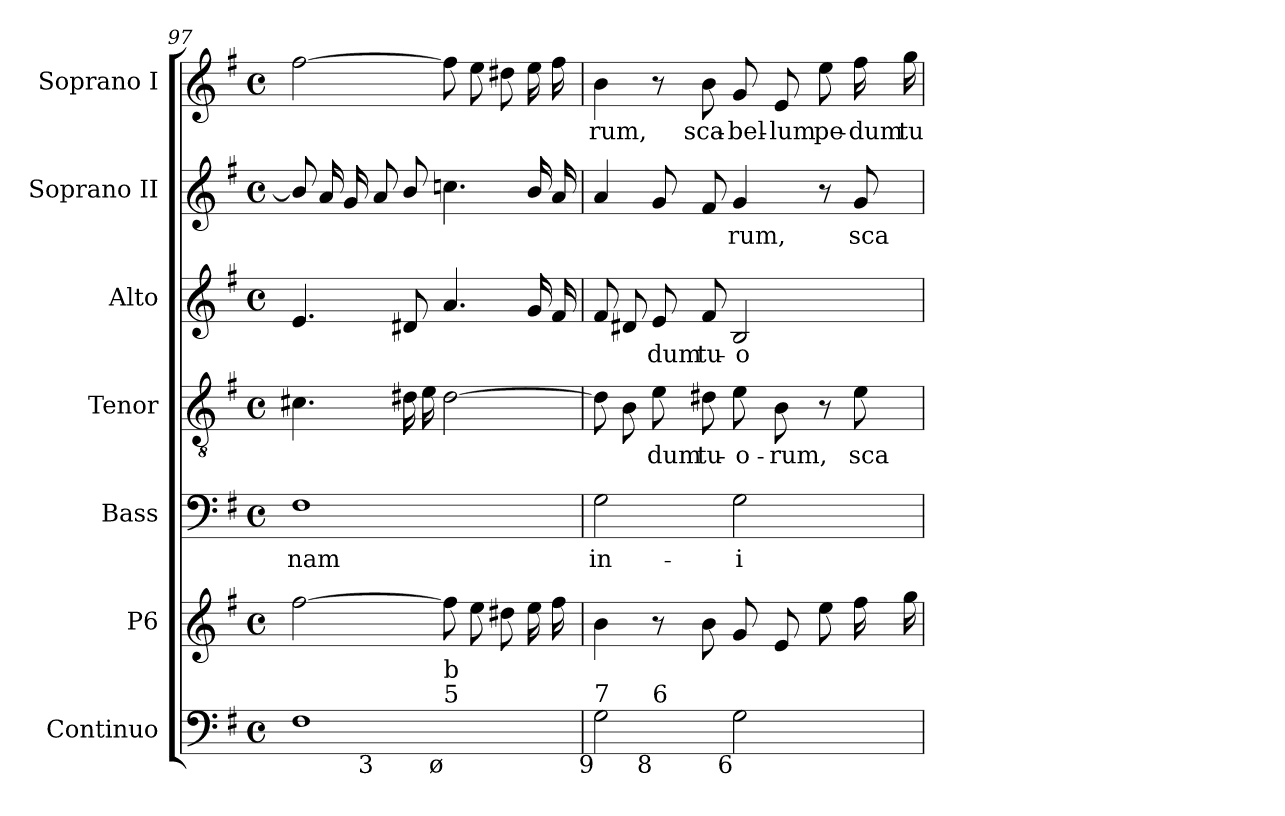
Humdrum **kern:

**kern	**kern	**kern	**text	**kern	**text	**kern	**text	**kern	**text	**kern	**text
*part7	*part6	*part5	*part5	*part4	*part4	*part3	*part3	*part2	*part2	*part1	*part1
*staff7	*staff6	*staff5	*staff5	*staff4	*staff4	*staff3	*staff3	*staff2	*staff2	*staff1	*staff1
*I"Continuo	*I"P6	*I"Bass	*	*I"Tenor	*	*I"Alto	*	*I"Soprano II	*	*I"Soprano I	*
*	*	*I'B.	*	*I'T.	*	*I'A.	*	*I'S.	*	*I'S.	*
*clefF4	*clefG2	*clefF4	*	*clefGv2	*	*clefG2	*	*clefG2	*	*clefG2	*
*	*	*	*	*ITrd7c12	*	*	*	*	*	*	*
*k[f#]	*k[f#]	*k[f#]	*	*k[f#]	*	*k[f#]	*	*k[f#]	*	*k[f#]	*
*G:	*G:	*G:	*	*G:	*	*G:	*	*G:	*	*G:	*
*M4/4	*M4/4	*M4/4	*	*M4/4	*	*M4/4	*	*M4/4	*	*M4/4	*
*met(c)	*met(c)	*met(c)	*	*met(c)	*	*met(c)	*	*met(c)	*	*met(c)	*
=97	=97	=97	=97	=97	=97	=97	=97	=97	=97	=97	=97
!LO:TX:b:rj:t=5	!	!	!	!	!	!	!	!	!	!	!
!LO:TX:t=ß	!	!	!	!	!	!	!	!	!	!	!
!LO:TX:t=4	!	!	!	!	!	!	!	!	!	!	!
!	!	!	!LO:LY:b:color=#000000	!	!	!	!	!	!	!	!
*^	*	*	*	*	*	*	*	*	*	*	*
*	*^	*	*	*	*	*	*	*	*	*	*	*
1F#i	4ryy	2ryy	[>2ff#i\	1F#i	-nam	4.C#Xi\	.	4.ei/	.	8bi/]	.	[>2ff#i\	.
.	.	.	.	.	.	.	.	.	.	16ai/	.	.	.
.	.	.	.	.	.	.	.	.	.	16gi/	.	.	.
!	!LO:TX:b:rj:t=3	!	!	!	!	!	!	!	!	!	!	!	!
.	2.ryy	.	.	.	.	.	.	.	.	8ai/	.	.	.
.	.	.	.	.	.	16D#Xi\	.	8d#Xi/	.	8bi/	.	.	.
.	.	.	.	.	.	16Ei\	.	.	.	.	.	.	.
!	!	!LO:TX:b:rj:t=ø	!	!	!	!	!	!	!	!	!	!	!
!	!	!LO:TX:t=5	!	!	!	!	!	!	!	!	!	!	!
!	!	!LO:TX:t=b	!	!	!	!	!	!	!	!	!	!	!
.	.	2ryy	8ff#i\]	.	.	[>2D#i\	.	4.ai/	.	4.ccni\	.	8ff#i\]	.
.	.	.	8eei\	.	.	.	.	.	.	.	.	8eei\	.
.	.	.	8dd#Xi\	.	.	.	.	.	.	.	.	8dd#Xi\	.
.	.	.	16eei\	.	.	.	.	16gi/	.	16bi/	.	16eei\	.
.	.	.	16ff#i\	.	.	.	.	16f#i/	.	16ai/	.	16ff#i\	.
*v	*v	*v	*	*	*	*	*	*	*	*	*	*	*
!!LO:LB:g=z
=98	=98	=98	=98	=98	=98	=98	=98	=98	=98	=98	=98
*^	*	*	*	*	*	*	*	*	*	*	*
*	*^	*	*	*	*	*	*	*	*	*	*	*
!	!	!	!	!	!LO:LY:b:color=#000000	!	!	!	!	!	!	!	!
*v	*v	*v	*	*	*	*	*	*	*	*	*	*	*
*^	*	*	*	*	*	*	*	*	*	*	*
*	*^	*	*	*	*	*	*	*	*	*	*	*
!LO:TX:b:rj:t=9	!	!	!	!	!	!	!	!	!	!	!	!	!
!LO:TX:t=7	!	!	!	!	!	!	!	!	!	!	!	!	!
!	!	!	!	!	!	!	!	!	!	!	!	!	!LO:LY:b:color=#000000
*	*v	*v	*	*	*	*	*	*	*	*	*	*	*
2Gi\	4ryy	4bi\	2Gi\	in-	8D#i\]	.	8f#i/	.	4ai/	.	4bi\	-rum,
.	.	.	.	.	8BBi\	.	8d#Xi/	.	.	.	.	.
!	!	!	!	!	!	!LO:LY:b:color=#000000	!	!	!	!	!	!
!	!LO:TX:b:rj:t=8	!	!	!	!	!	!	!	!	!	!	!
!	!LO:TX:t=6	!	!	!	!	!	!	!	!	!	!	!
!	!	!	!	!	!	!	!	!LO:LY:b:color=#000000	!	!	!	!
.	2.ryy	8r	.	.	8Ei\	-dum	8ei/	-dum	8gi/	.	8r	.
!	!	!	!	!	!	!LO:LY:b:color=#000000	!	!	!	!	!	!
!	!	!	!	!	!	!	!	!LO:LY:b:color=#000000	!	!	!	!
!	!	!	!	!	!	!	!	!	!	!	!	!LO:LY:b:color=#000000
.	.	8bi\	.	.	8D#Xi\	tu-	8f#i/	tu-	8f#i/	.	8bi\	sca-
!	!	!	!	!LO:LY:b:color=#000000	!	!	!	!	!	!	!	!
!	!	!	!	!	!	!LO:LY:b:color=#000000	!	!	!	!	!	!
!	!	!	!	!	!	!	!	!LO:LY:b:color=#000000	!	!	!	!
!	!	!	!	!	!	!	!	!	!	!LO:LY:b:color=#000000	!	!
!LO:TX:b:rj:t=6	!	!	!	!	!	!	!	!	!	!	!	!
!	!	!	!	!	!	!	!	!	!	!	!	!LO:LY:b:color=#000000
2Gi\	.	8gi/	2Gi\	-i-	8Ei\	-o-	2Bi/	-o-	4gi/	-rum,	8gi/	-bel-
!	!	!	!	!	!	!LO:LY:b:color=#000000	!	!	!	!	!	!
!	!	!	!	!	!	!	!	!	!	!	!	!LO:LY:b:color=#000000
.	.	8ei/	.	.	8BBi\	-rum,	.	.	.	.	8ei/	-lum
!	!	!	!	!	!	!	!	!	!	!	!	!LO:LY:b:color=#000000
.	.	8eei\	.	.	8r	.	.	.	8r	.	8eei\	pe-
!	!	!	!	!	!	!LO:LY:b:color=#000000	!	!	!	!	!	!
!	!	!	!	!	!	!	!	!	!	!LO:LY:b:color=#000000	!	!
!	!	!	!	!	!	!	!	!	!	!	!	!LO:LY:b:color=#000000
.	.	16ff#i\	.	.	8Ei\	sca-	.	.	8gi/	sca-	16ff#i\	-dum
!	!	!	!	!	!	!	!	!	!	!	!	!LO:LY:b:color=#000000
.	.	16ggi\	.	.	.	.	.	.	.	.	16ggi\	tu-
*v	*v	*	*	*	*	*	*	*	*	*	*	*
=	=	=	=	=	=	=	=	=	=	=	=
*-	*-	*-	*-	*-	*-	*-	*-	*-	*-	*-	*-
